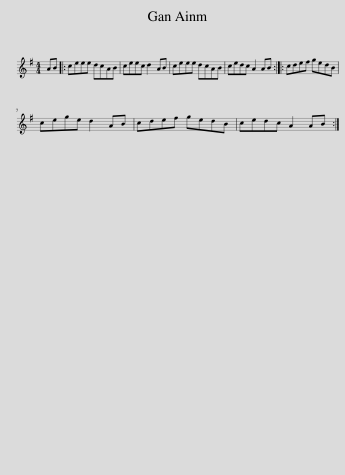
X:1
L:1/8
M:4/4
I:linebreak $
K:G
V:1 treble
V:1
 AB |: ceee dcAB | ceec d2 AB | ceee dcAB | cedc A2 AB :: %5
 cdef gedB |$ cege d2 AB | cdef gedB | cedc A2 AB :| %9
